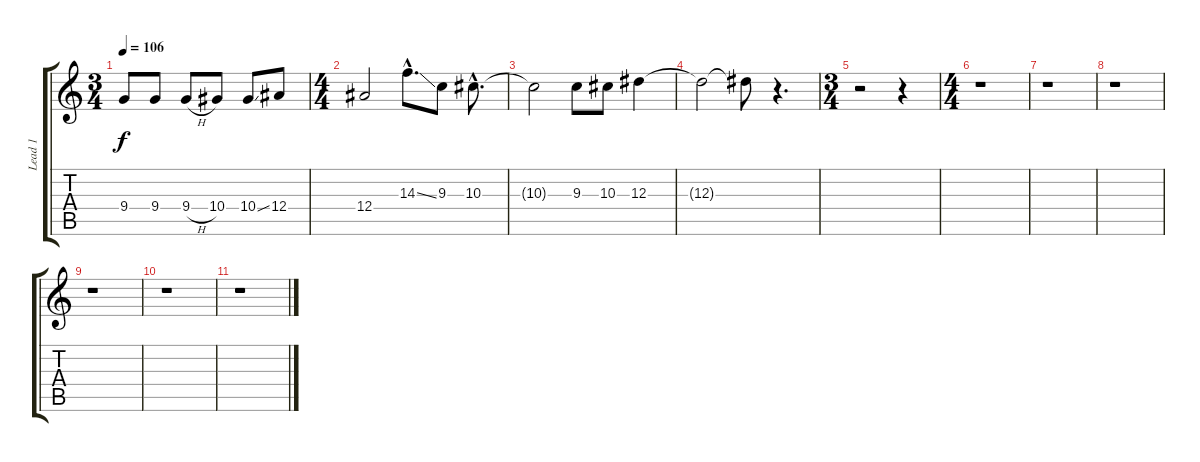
\track ("Lead 1" "Lead 1") {instrument distortionguitar}
\staff {score tabs}
\tuning (C4 G3 Eb3 Bb2 F2 C2) {hide}
\ts (3 4)
\tempo 106
\clef g2
\ks c
9.4{t}.8{dy f} 9.4.8 9.4{h}.8 10.4.8 10.4{ss}.8 12.4.8 |
\ts (4 4)
12.4.2 14.3{ss hac}.8{d} 9.3.8 10.3{hac}.8{d} |
10.3{t}.2 9.3.8 10.3.8 12.3.4 |
12.3{t}.2 12.3{t}.8 r.4{d} |
\ts (3 4)
r.2 r.4 |
\ts (4 4)
r.1 |
r.1 |
r.1 |
r.1 |
r.1 |
r.1
